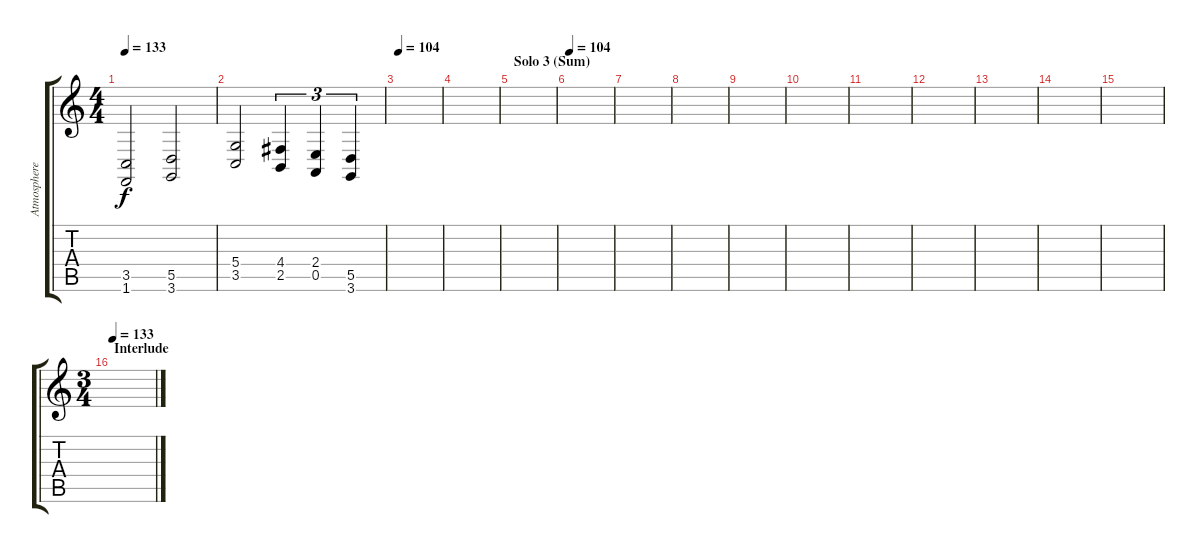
\track ("Atmosphere 1" "Atmosphere") {instrument pad5bowed}
\staff {score tabs}
\tuning (E4 B3 G3 D3 A2 E2) {hide}
\ts (4 4)
\tempo 133
\clef g2
\ks c
(3.5 1.6).2{dy f} (5.5 3.6).2 |
(5.4 3.5).2 (4.4 2.5).4{tu (3 2)} (2.4 0.5).4{tu (3 2)} (5.5 3.6).4{tu (3 2)} |
\tempo 104
|
|
\section ("" "Solo 3 (Sum) ")
|
\tempo 104
|
|
|
|
|
|
|
|
|
|
\ts (3 4)
\section ("" "Interlude ")
\tempo 133
